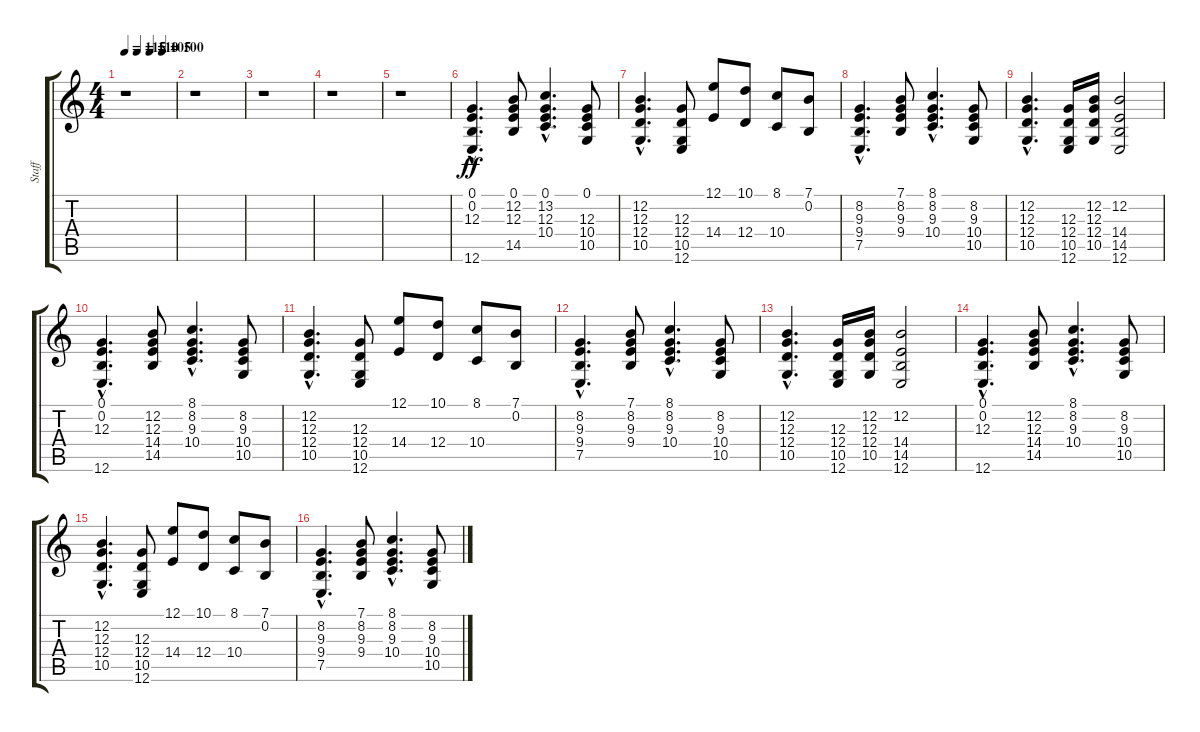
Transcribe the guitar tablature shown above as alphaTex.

\track ("Staff" "Staff") {instrument stringensemble1}
\staff {score tabs}
\tuning (E4 B3 G3 D3 A2 E2) {hide}
\ts (4 4)
\tempo 115
\tempo (110 0.25)
\tempo (105 0.5)
\tempo (100 0.75)
\clef g2
\ks c
r.1{dy ff} |
r.1 |
r.1 |
r.1 |
r.1 |
(0.1{hac} 0.2{hac} 12.3{hac} 12.6{hac}).4{d} (0.1 12.2 12.3 14.5).8 (0.1{hac} 13.2{hac} 12.3{hac} 10.4{hac}).4{d} (0.1 12.3 10.4 10.5).8 |
(12.2{hac} 12.3{hac} 12.4{hac} 10.5{hac}).4{d} (12.3 12.4 10.5 12.6).8 (12.1 14.4).8 (10.1 12.4).8 (8.1 10.4).8 (7.1 0.2).8 |
(8.2{hac} 9.3{hac} 9.4{hac} 7.5{hac}).4{d} (7.1 8.2 9.3 9.4).8 (8.1{hac} 8.2{hac} 9.3{hac} 10.4{hac}).4{d} (8.2 9.3 10.4 10.5).8 |
(12.2{hac} 12.3{hac} 12.4{hac} 10.5{hac}).4{d} (12.3 12.4 10.5 12.6).16 (12.2 12.3 12.4 10.5).16 (12.2 14.4 14.5 12.6).2 |
(0.1{hac} 0.2{hac} 12.3{hac} 12.6{hac}).4{d} (12.2 12.3 14.4 14.5).8 (8.1{hac} 8.2{hac} 9.3{hac} 10.4{hac}).4{d} (8.2 9.3 10.4 10.5).8 |
(12.2{hac} 12.3{hac} 12.4{hac} 10.5{hac}).4{d} (12.3 12.4 10.5 12.6).8 (12.1 14.4).8 (10.1 12.4).8 (8.1 10.4).8 (7.1 0.2).8 |
(8.2{hac} 9.3{hac} 9.4{hac} 7.5{hac}).4{d} (7.1 8.2 9.3 9.4).8 (8.1{hac} 8.2{hac} 9.3{hac} 10.4{hac}).4{d} (8.2 9.3 10.4 10.5).8 |
(12.2{hac} 12.3{hac} 12.4{hac} 10.5{hac}).4{d} (12.3 12.4 10.5 12.6).16 (12.2 12.3 12.4 10.5).16 (12.2 14.4 14.5 12.6).2 |
(0.1{hac} 0.2{hac} 12.3{hac} 12.6{hac}).4{d} (12.2 12.3 14.4 14.5).8 (8.1{hac} 8.2{hac} 9.3{hac} 10.4{hac}).4{d} (8.2 9.3 10.4 10.5).8 |
(12.2{hac} 12.3{hac} 12.4{hac} 10.5{hac}).4{d} (12.3 12.4 10.5 12.6).8 (12.1 14.4).8 (10.1 12.4).8 (8.1 10.4).8 (7.1 0.2).8 |
(8.2{hac} 9.3{hac} 9.4{hac} 7.5{hac}).4{d} (7.1 8.2 9.3 9.4).8 (8.1{hac} 8.2{hac} 9.3{hac} 10.4{hac}).4{d} (8.2 9.3 10.4 10.5).8
